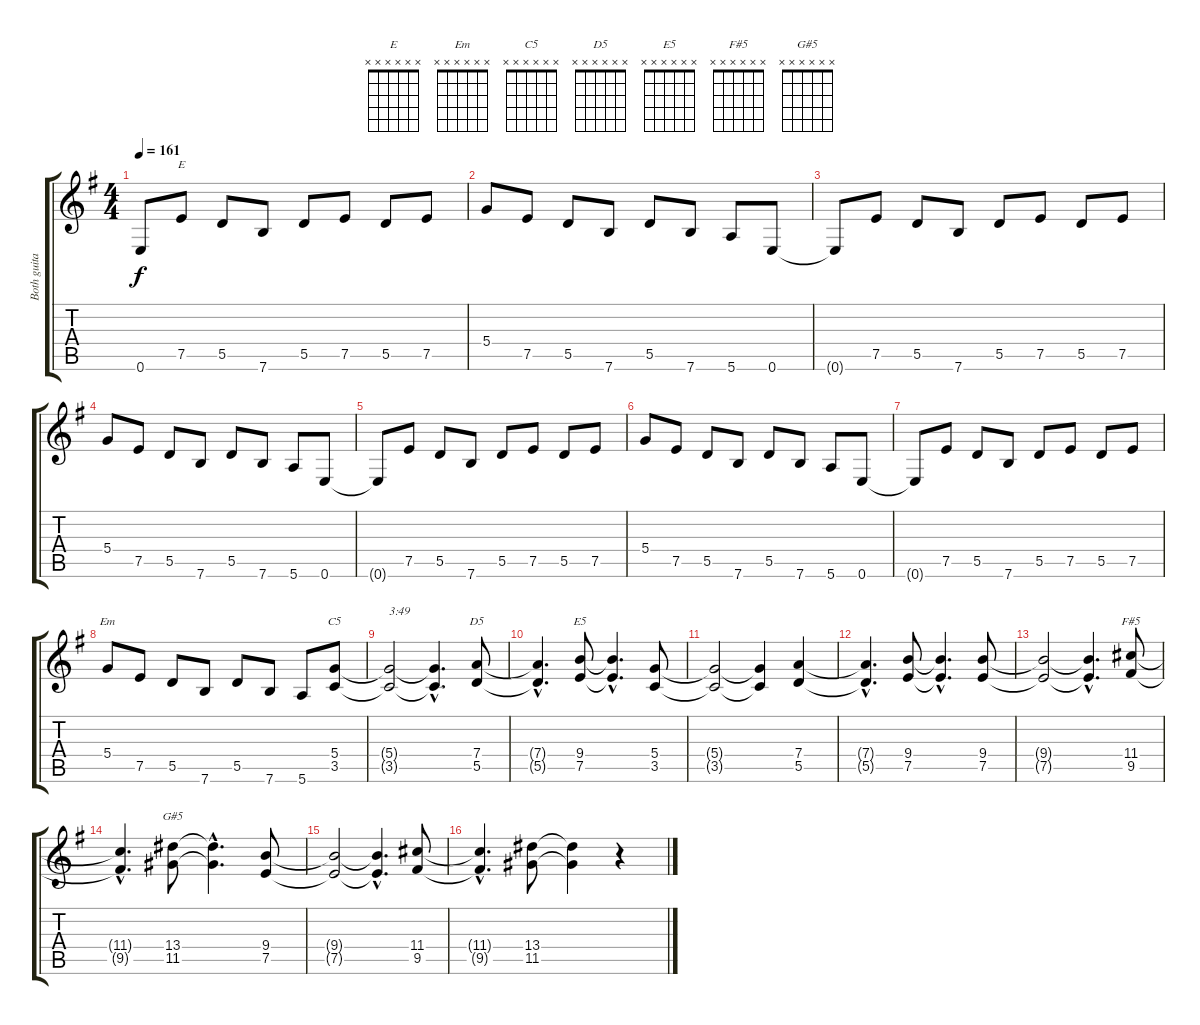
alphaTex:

\track ("Both guitars" "Both guita") {instrument overdrivenguitar}
\staff {score tabs}
\tuning (E4 B3 G3 D3 A2 E2) {hide}
\chord ("E" x x x x x x) {firstfret 0}
\chord ("Em" x x x x x x) {firstfret 0}
\chord ("C5" x x x x x x) {firstfret 0}
\chord ("D5" x x x x x x) {firstfret 0}
\chord ("E5" x x x x x x) {firstfret 0}
\chord ("F#5" x x x x x x) {firstfret 0}
\chord ("G#5" x x x x x x) {firstfret 0}
\ts (4 4)
\tempo 161
\clef g2
\ks g
0.6{t}.8{dy f} 7.5.8{ch "E"} 5.5.8 7.6.8 5.5.8 7.5.8 5.5.8 7.5.8 |
5.4.8 7.5.8 5.5.8 7.6.8 5.5.8 7.6.8 5.6.8 0.6.8 |
0.6{t}.8 7.5.8 5.5.8 7.6.8 5.5.8 7.5.8 5.5.8 7.5.8 |
5.4.8 7.5.8 5.5.8 7.6.8 5.5.8 7.6.8 5.6.8 0.6.8 |
0.6{t}.8 7.5.8 5.5.8 7.6.8 5.5.8 7.5.8 5.5.8 7.5.8 |
5.4.8 7.5.8 5.5.8 7.6.8 5.5.8 7.6.8 5.6.8 0.6.8 |
0.6{t}.8 7.5.8 5.5.8 7.6.8 5.5.8 7.5.8 5.5.8 7.5.8 |
5.4.8{ch "Em"} 7.5.8 5.5.8 7.6.8 5.5.8 7.6.8 5.6.8 (5.4 3.5).8{ch "C5"} |
(5.4{t} 3.5{t}).2{txt "3:49"} (5.4{hac t} 3.5{hac t}).4{d} (7.4 5.5).8{ch "D5"} |
(7.4{hac t} 5.5{hac t}).4{d} (9.4 7.5).8{ch "E5"} (9.4{hac t} 7.5{hac t}).4{d} (5.4 3.5).8 |
(5.4{t} 3.5{t}).2 (5.4{t} 3.5{t}).4 (7.4 5.5).4 |
(7.4{hac t} 5.5{hac t}).4{d} (9.4 7.5).8 (9.4{hac t} 7.5{hac t}).4{d} (9.4 7.5).8 |
(9.4{t} 7.5{t}).2 (9.4{hac t} 7.5{hac t}).4{d} (11.4 9.5).8{ch "F#5"} |
(11.4{hac t} 9.5{hac t}).4{d} (13.4 11.5).8{ch "G#5"} (13.4{hac t} 11.5{hac t}).4{d} (9.4 7.5).8 |
(9.4{t} 7.5{t}).2 (9.4{hac t} 7.5{hac t}).4{d} (11.4 9.5).8 |
(11.4{hac t} 9.5{hac t}).4{d} (13.4 11.5).8 (13.4{t} 11.5{t}).4 r.4
